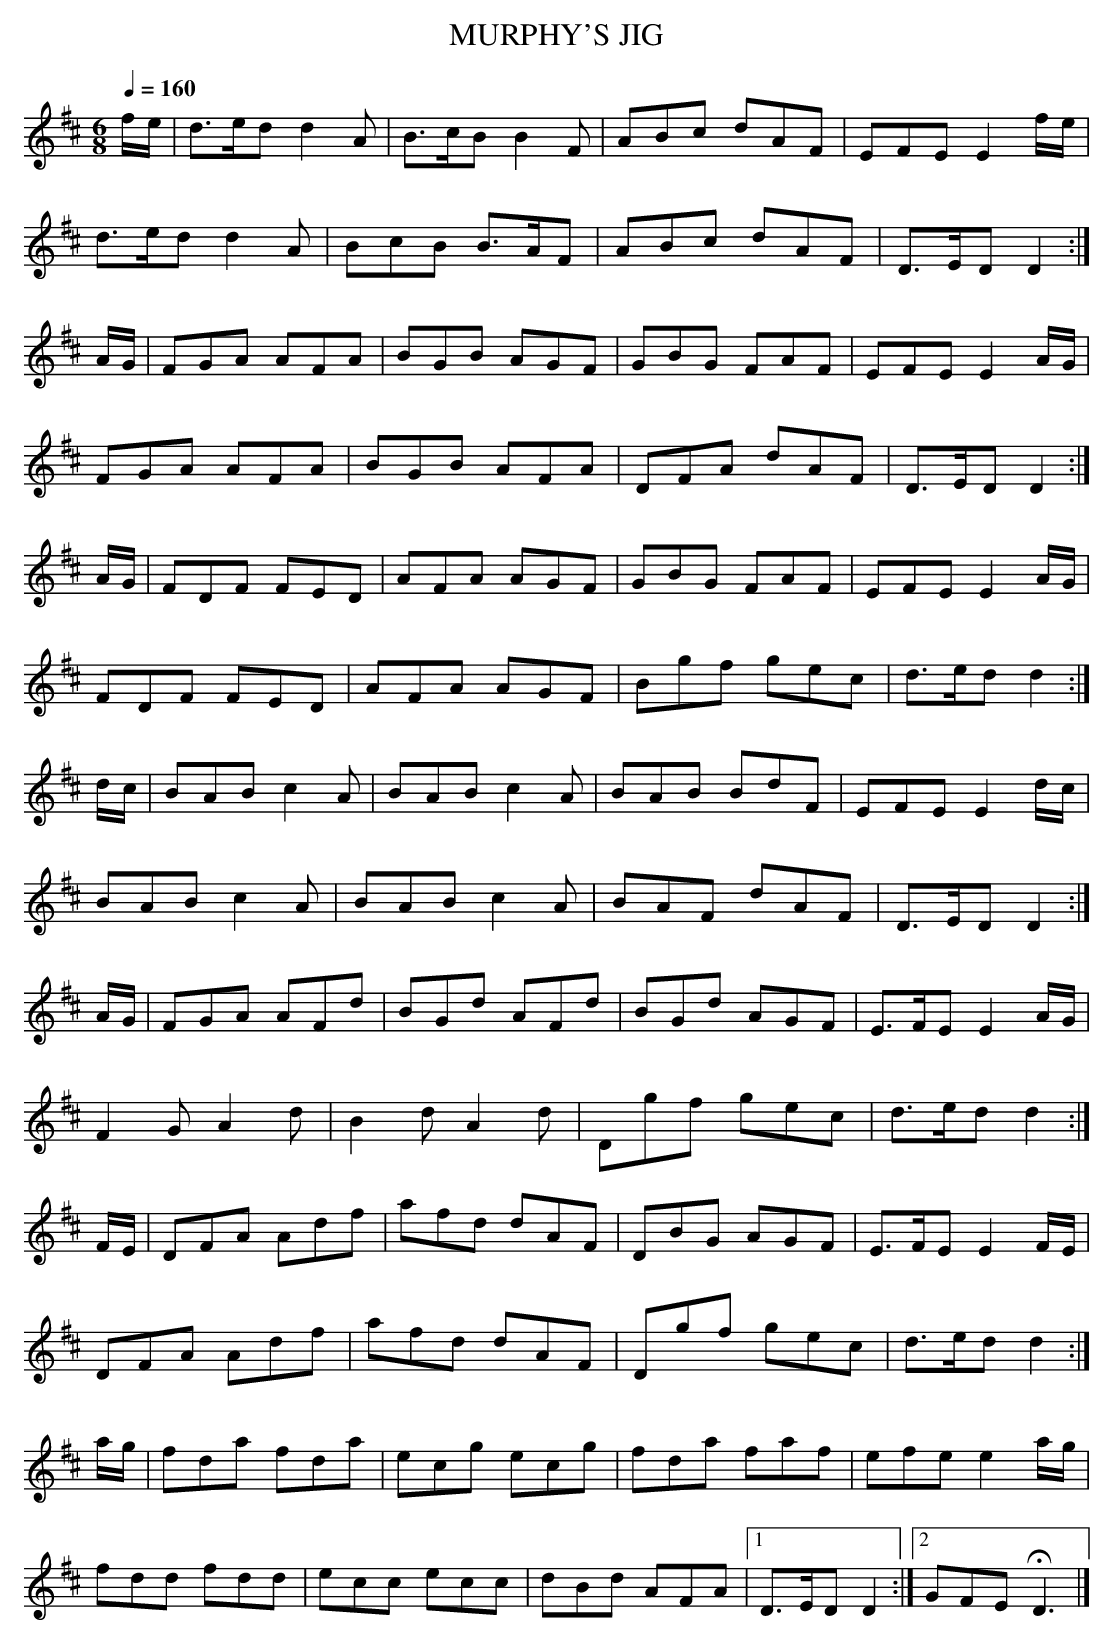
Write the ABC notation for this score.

X:1
T:MURPHY'S JIG
L:1/8
M:6/8
Q:1/4=160
K:D
f/e/|d>ed d2A|B>cB B2F|ABc dAF|EFE E2f/e/|
d>ed d2A|BcB B>AF|ABc dAF|D>ED D2 :|
A/G/|FGA AFA|BGB AGF|GBG FAF|EFE E2 A/G/|
FGA AFA|BGB AFA|DFA dAF|D>ED D2 :|
A/G/|FDF FED|AFA AGF|GBG FAF|EFE E2A/G/|
FDF FED|AFA AGF|Bgf gec|d>ed d2 :|
d/c/|BAB c2A|BAB c2A|BAB BdF|EFE E2d/c/|
BAB c2A|BAB c2A|BAF dAF|D>ED D2 :|
A/G/|FGA AFd|BGd AFd|BGd AGF|E>FE E2A/G/|
F2G A2d|B2d A2d|Dgf gec|d>ed d2 :|
F/E/|DFA Adf|afd dAF|DBG AGF|E>FE E2F/E/|
DFA Adf|afd dAF|Dgf gec|d>ed d2 :|
a/g/|fda fda|ecg ecg|fda faf|efe e2a/g/|
fdd fdd|ecc ecc|dBd AFA|1 D>ED D2 :|2 GFE HD3|]
